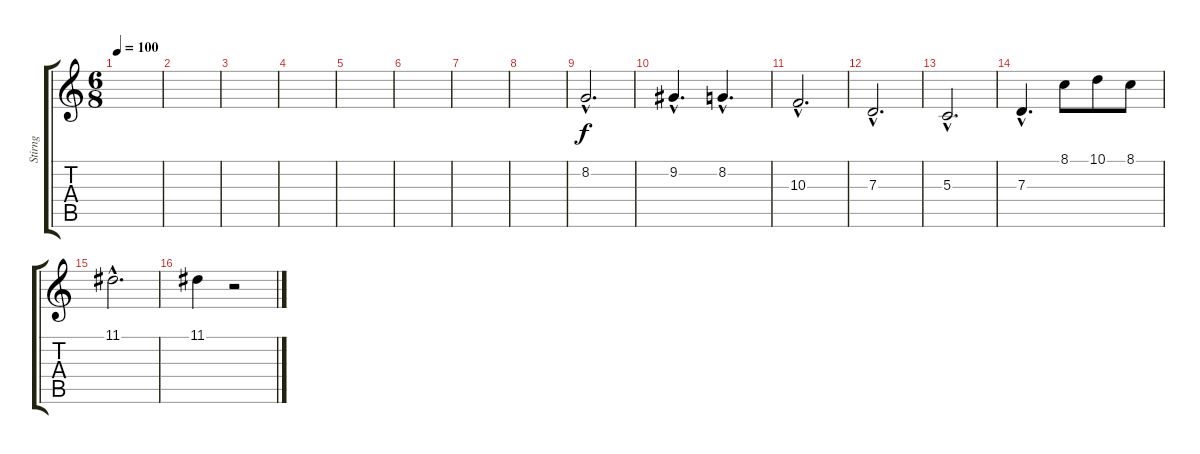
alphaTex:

\track ("Stirng" "Stirng") {instrument stringensemble1}
\staff {score tabs}
\tuning (E4 B3 G3 D3 A2 E2) {hide}
\ts (6 8)
\tempo 100
\clef g2
\ks c
|
|
|
|
|
|
|
|
8.2{hac}.2{d} |
9.2{hac}.4{d dy f} 8.2{hac}.4{d} |
10.3{hac}.2{d} |
7.3{hac}.2{d} |
5.3{hac}.2{d txt ""} |
7.3{hac}.4{d} 8.1.8 10.1.8 8.1.8 |
11.1{hac}.2{d} |
11.1.4 r.2
